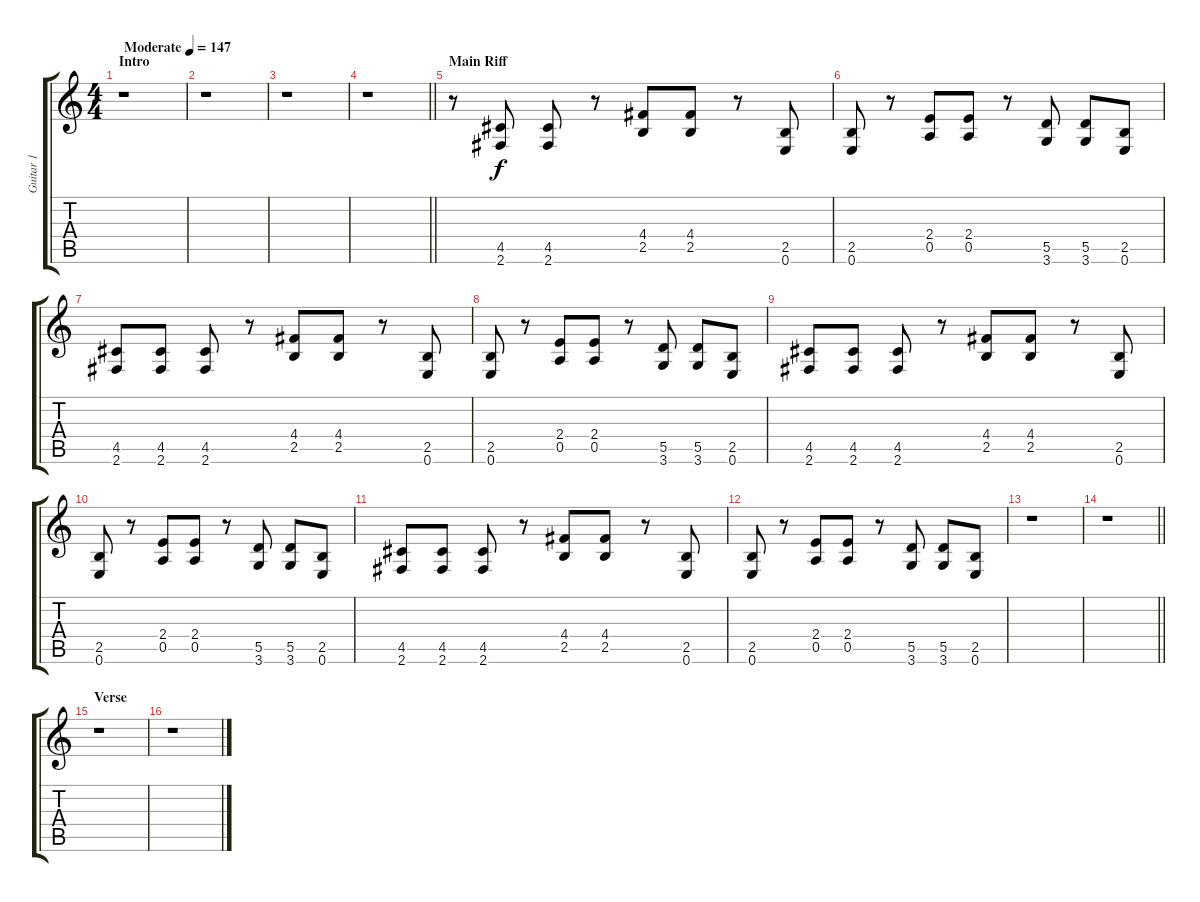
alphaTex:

\track ("Guitar 1" "Guitar 1") {instrument overdrivenguitar}
\staff {score tabs}
\tuning (E4 B3 G3 D3 A2 E2) {hide}
\ts (4 4)
\section ("" "Intro")
\tempo (147 "Moderate")
\clef g2
\ks c
r.1{dy f instrument overdrivenguitar} |
r.1 |
r.1 |
\barLineRight lightlight
r.1 |
\section ("" "Main Riff")
r.8 (4.5 2.6).8 (4.5 2.6).8 r.8 (4.4 2.5).8 (4.4 2.5).8 r.8 (2.5 0.6).8 |
(2.5 0.6).8 r.8 (2.4 0.5).8 (2.4 0.5).8 r.8 (5.5 3.6).8 (5.5 3.6).8 (2.5 0.6).8 |
(4.5 2.6).8 (4.5 2.6).8 (4.5 2.6).8 r.8 (4.4 2.5).8 (4.4 2.5).8 r.8 (2.5 0.6).8 |
(2.5 0.6).8 r.8 (2.4 0.5).8 (2.4 0.5).8 r.8 (5.5 3.6).8 (5.5 3.6).8 (2.5 0.6).8 |
(4.5 2.6).8 (4.5 2.6).8 (4.5 2.6).8 r.8 (4.4 2.5).8 (4.4 2.5).8 r.8 (2.5 0.6).8 |
(2.5 0.6).8 r.8 (2.4 0.5).8 (2.4 0.5).8 r.8 (5.5 3.6).8 (5.5 3.6).8 (2.5 0.6).8 |
(4.5 2.6).8 (4.5 2.6).8 (4.5 2.6).8 r.8 (4.4 2.5).8 (4.4 2.5).8 r.8 (2.5 0.6).8 |
(2.5 0.6).8 r.8 (2.4 0.5).8 (2.4 0.5).8 r.8 (5.5 3.6).8 (5.5 3.6).8 (2.5 0.6).8 |
r.1 |
\barLineRight lightlight
r.1 |
\section ("" "Verse")
r.1 |
r.1
